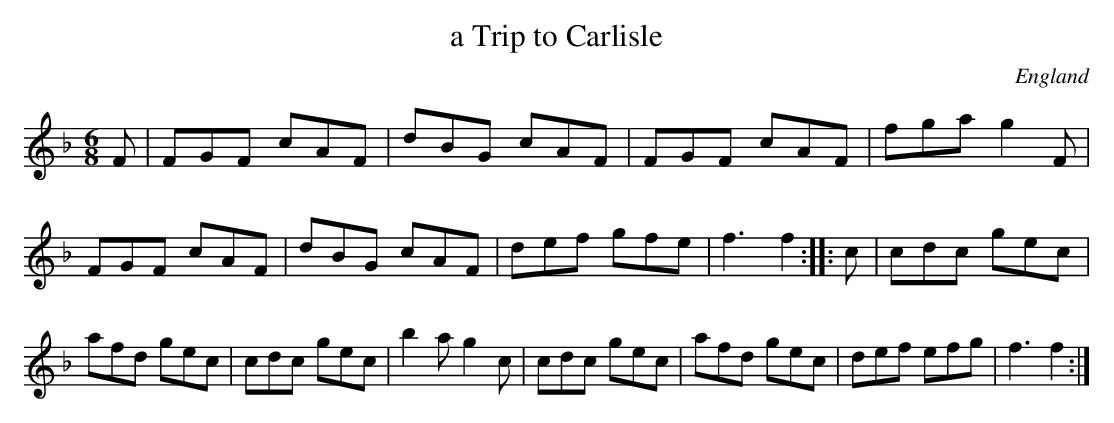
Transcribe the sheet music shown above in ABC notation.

X:1
T:a Trip to Carlisle
M:6/8
O:England
K:F major
F|\
FGF cAF| dBG cAF| FGF cAF| fga g2F|\
FGF cAF| dBG cAF| def gfe| f3 f2::\
c|\
cdc gec| afd gec| cdc gec| b2a g2c| \
cdc gec| afd gec| def efg| f3 f2:|
